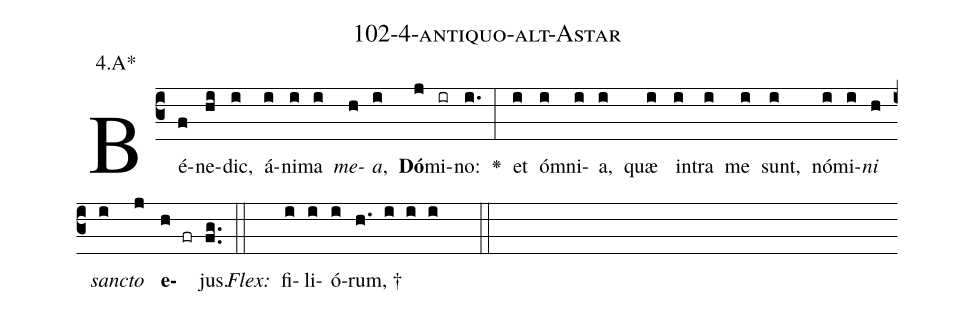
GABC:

name: 102-4-antiquo-alt-Astar;
annotation: 4.A*;
%%
(c3)Bé(f)ne(hi)dic,(i) á(i)ni(i)ma(i) <i>me</i>(h)<i>a</i>,(i) <b>Dó</b>(j)mi(ir)no:(i.) <v>\greheightstar</v>(:) et(i) óm(i)ni(i)a,(i) quæ(i) in(i)tra(i) me(i) sunt,(i) nó(i)mi(i)<i>ni</i>(h) <i>sanc</i>(i)<i>to</i>(j) <b>e</b>(h fr)jus.(fg..) (::)
<i>Flex:</i>()  fi(i)li(i)ó(i)rum, †(h. i i i  ::)

%E(i) u(h) o(i) u(j) a(h) e.(fg..) (::)
